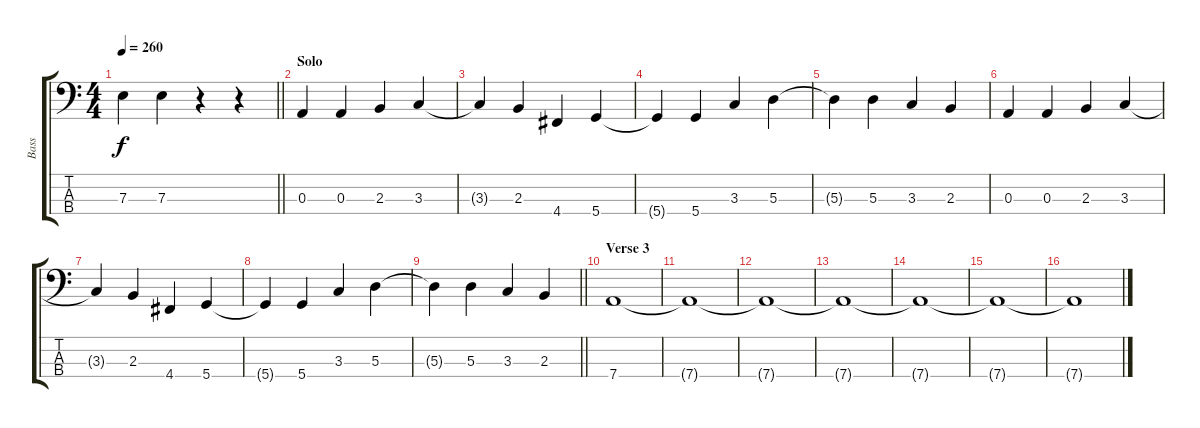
\track ("Bass" "Bass") {instrument electricbassfinger}
\staff {score tabs}
\tuning (G2 D2 A1 D1) {hide}
\ts (4 4)
\tempo 260
\clef f4
\barLineRight lightlight
\ks c
7.3.4{dy f} 7.3.4 r.4 r.4 |
\section ("" "Solo")
0.3.4 0.3.4 2.3.4 3.3.4 |
3.3{t}.4 2.3.4 4.4.4 5.4.4 |
5.4{t}.4 5.4.4 3.3.4 5.3.4 |
5.3{t}.4 5.3.4 3.3.4 2.3.4 |
0.3.4 0.3.4 2.3.4 3.3.4 |
3.3{t}.4 2.3.4 4.4.4 5.4.4 |
5.4{t}.4 5.4.4 3.3.4 5.3.4 |
\barLineRight lightlight
5.3{t}.4 5.3.4 3.3.4 2.3.4 |
\section ("" "Verse 3")
7.4.1 |
7.4{t}.1 |
7.4{t}.1 |
7.4{t}.1 |
7.4{t}.1 |
7.4{t}.1 |
7.4{t}.1
